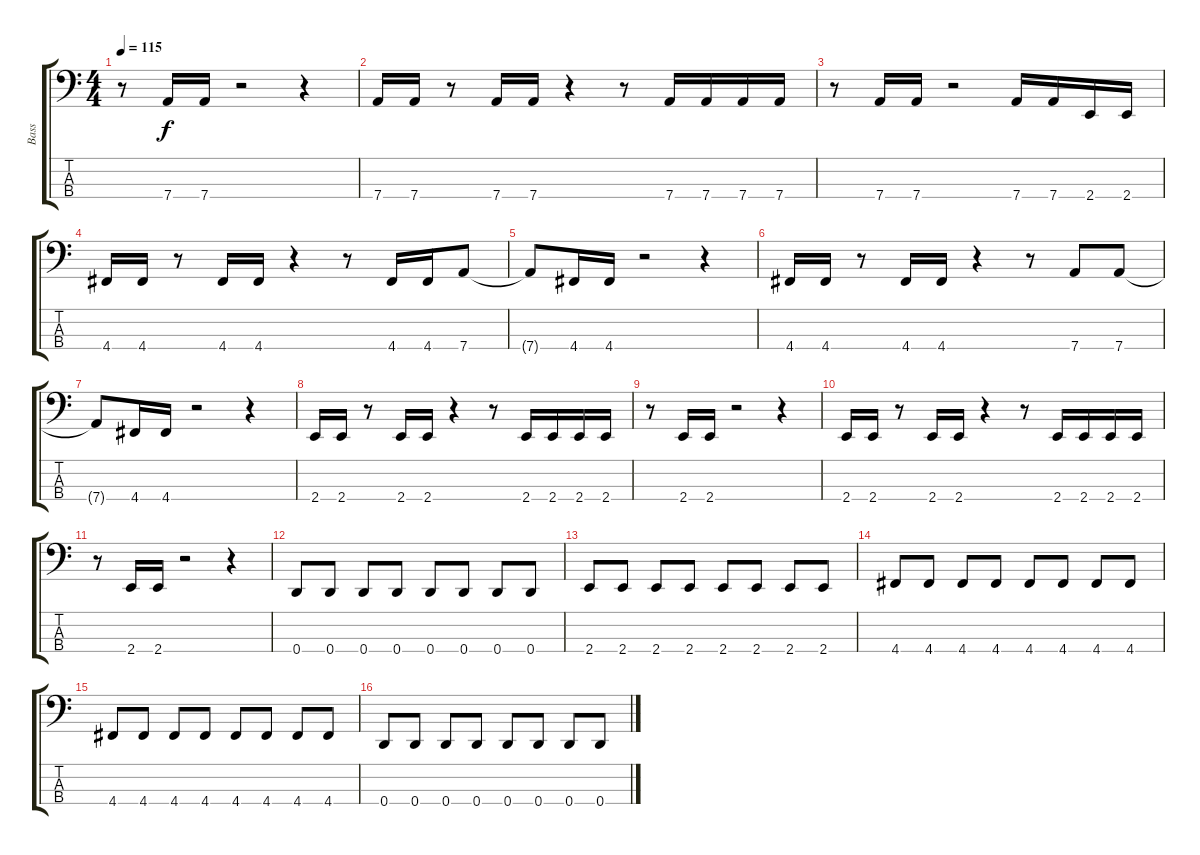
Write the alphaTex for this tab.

\track ("Bass" "Bass") {instrument electricbasspick}
\staff {score tabs}
\tuning (G2 D2 A1 D1) {hide}
\ts (4 4)
\tempo 115
\clef f4
\ks c
r.8{dy f} 7.4.16 7.4.16 r.2 r.4 |
7.4.16 7.4.16 r.8 7.4.16 7.4.16 r.4 r.8 7.4.16 7.4.16 7.4.16 7.4.16 |
r.8 7.4.16 7.4.16 r.2 7.4.16 7.4.16 2.4.16 2.4.16 |
4.4.16 4.4.16 r.8 4.4.16 4.4.16 r.4 r.8 4.4.16 4.4.16 7.4.8 |
7.4{t}.8 4.4.16 4.4.16 r.2 r.4 |
4.4.16 4.4.16 r.8 4.4.16 4.4.16 r.4 r.8 7.4.8 7.4.8 |
7.4{t}.8 4.4.16 4.4.16 r.2 r.4 |
2.4.16 2.4.16 r.8 2.4.16 2.4.16 r.4 r.8 2.4.16 2.4.16 2.4.16 2.4.16 |
r.8 2.4.16 2.4.16 r.2 r.4 |
2.4.16 2.4.16 r.8 2.4.16 2.4.16 r.4 r.8 2.4.16 2.4.16 2.4.16 2.4.16 |
r.8 2.4.16 2.4.16 r.2 r.4 |
0.4.8 0.4.8 0.4.8 0.4.8 0.4.8 0.4.8 0.4.8 0.4.8 |
2.4.8 2.4.8 2.4.8 2.4.8 2.4.8 2.4.8 2.4.8 2.4.8 |
4.4.8 4.4.8 4.4.8 4.4.8 4.4.8 4.4.8 4.4.8 4.4.8 |
4.4.8 4.4.8 4.4.8 4.4.8 4.4.8 4.4.8 4.4.8 4.4.8 |
0.4.8 0.4.8 0.4.8 0.4.8 0.4.8 0.4.8 0.4.8 0.4.8
